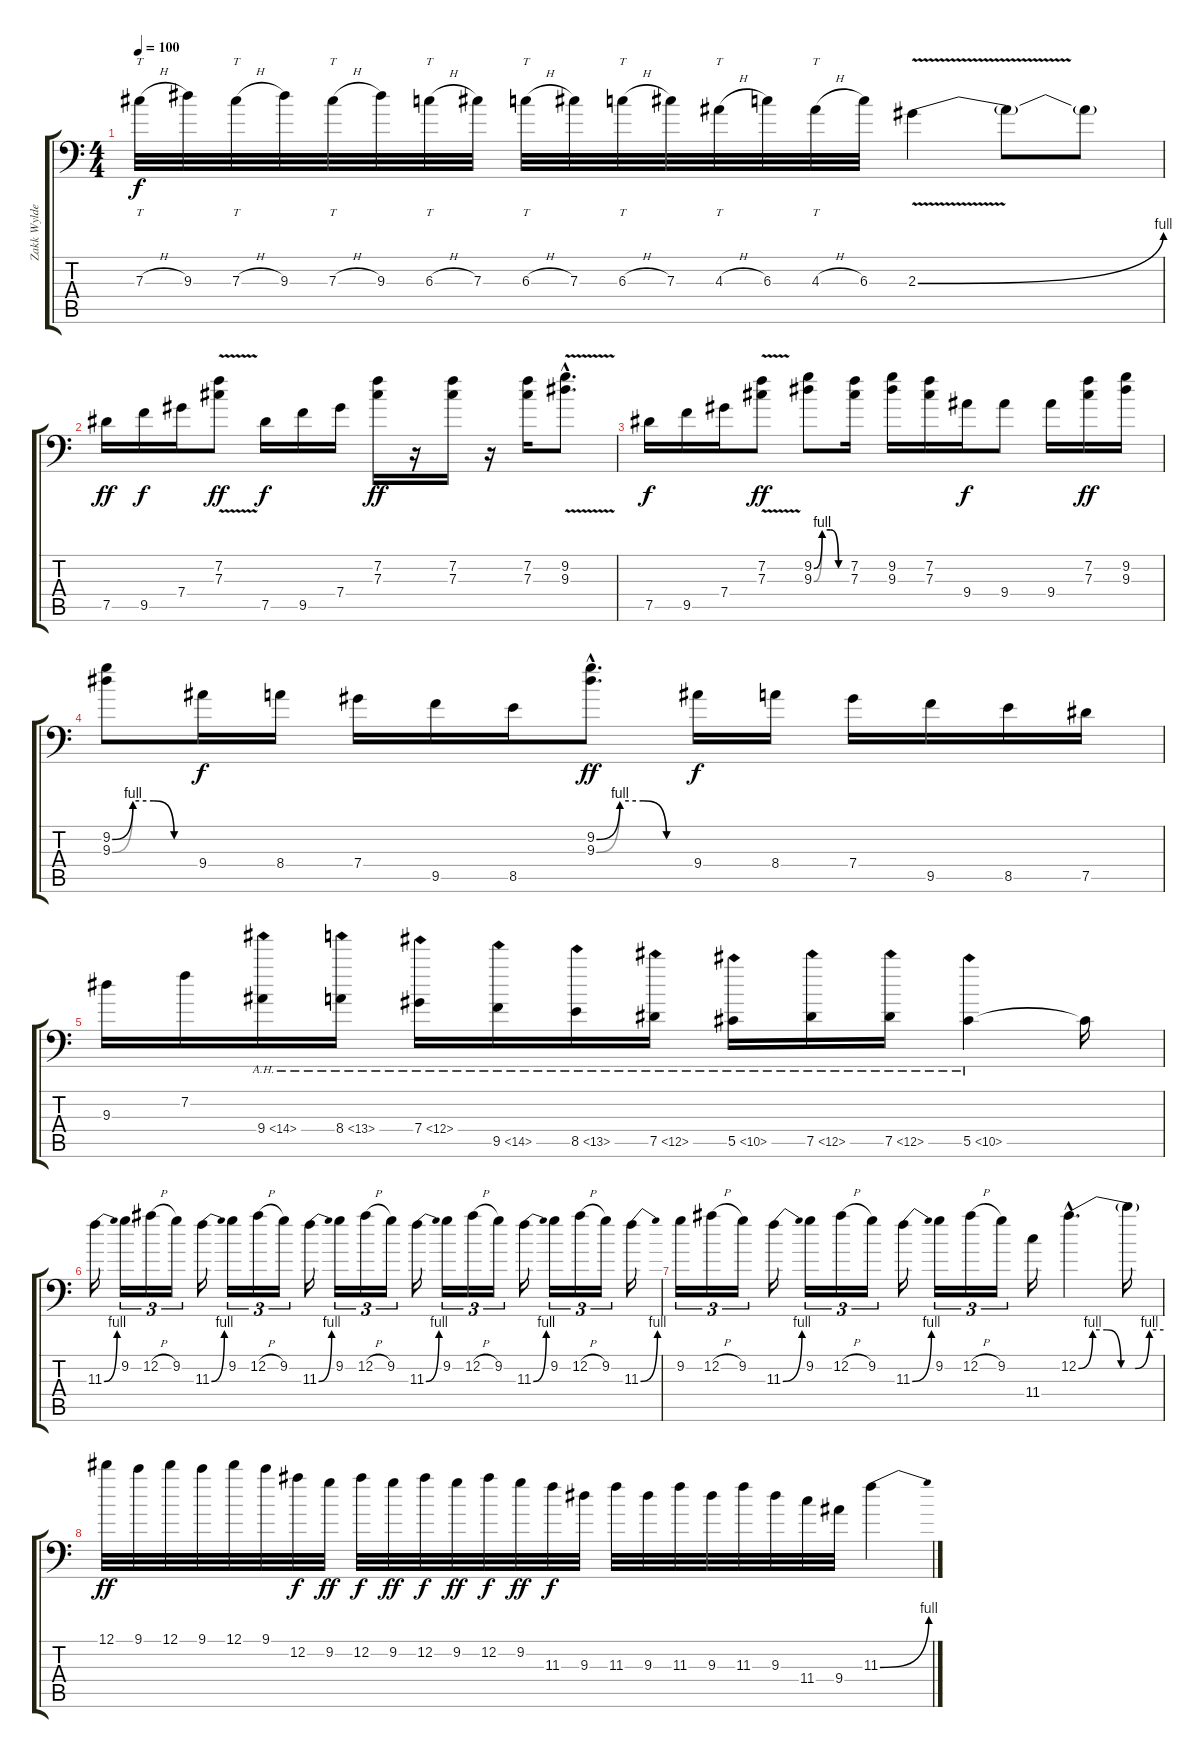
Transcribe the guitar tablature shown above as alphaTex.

\track ("Zakk Wylde" "Zakk Wylde") {instrument overdrivenguitar}
\staff {score tabs}
\tuning (Eb4 Bb3 Gb3 Db3 Ab2 Bb1) {hide}
\ts (4 4)
\tempo 100
\clef f4
\ks c
7.3{h}.32{tt dy f} 9.3.32 7.3{h}.32{tt} 9.3.32 7.3{h}.32{tt} 9.3.32 6.3{h}.32{tt} 7.3.32 6.3{h}.32{tt} 7.3.32 6.3{h}.32{tt} 7.3.32 4.3{h}.32{tt} 6.3.32 4.3{h}.32{tt} 6.3.32 2.3{be (bend 0 0 60 4) v}.4 2.3{t}.8 2.3{t}.8 |
7.5.16{dy ff} 9.5.16{dy f} 7.4.16 (7.2{v} 7.3{v}).8{dy ff} 7.5.16{dy f} 9.5.16 7.4.16 (7.2 7.3).16{dy ff} r.16 (7.2 7.3).16 r.16 (7.2 7.3).16 (9.2{v hac} 9.3{v hac}).8{d} |
7.5.16{dy f} 9.5.16 7.4.16 (7.2{v} 7.3{v}).8{dy ff} (9.2{be (custom 0 0 15 4 30 4 45 0 60 0)} 9.3{be (custom 0 0 15 4 30 4 45 0 60 0)}).8 (7.2 7.3).16 (9.2 9.3).16 (7.2 7.3).16 9.4.16{dy f} 9.4.8 9.4.16 (7.2 7.3).16{dy ff} (9.2 9.3).16 |
(9.2{be (custom 0 0 15 4 30 4 45 0 60 0)} 9.3{be (custom 0 0 15 4 30 4 45 0 60 0)}).8 9.4.16{dy f} 8.4.16 7.4.16 9.5.16 8.5.16 (9.2{be (custom 0 0 15 4 30 4 45 0 60 0) hac} 9.3{be (custom 0 0 15 4 30 4 45 0 60 0) hac}).8{d dy ff} 9.4.16{dy f} 8.4.16 7.4.16 9.5.16 8.5.16 7.5.16 |
9.3.16 7.2.16 9.4{ah 5}.16 8.4{ah 5}.16 7.4{ah 5}.16 9.5{ah 5}.16 8.5{ah 5}.16 7.5{ah 5}.16 5.5{ah 5}.16 7.5{ah 5}.16 7.5{ah 5}.16 5.5{ah 5}.4 5.5{t}.16 |
11.3{be (bend 0 0 60 4)}.16 9.2.16{tu (3 2)} 12.2{h}.16{tu (3 2)} 9.2.16{tu (3 2)} 11.3{be (bend 0 0 60 4)}.16 9.2.16{tu (3 2)} 12.2{h}.16{tu (3 2)} 9.2.16{tu (3 2)} 11.3{be (bend 0 0 60 4)}.16 9.2.16{tu (3 2)} 12.2{h}.16{tu (3 2)} 9.2.16{tu (3 2)} 11.3{be (bend 0 0 60 4)}.16 9.2.16{tu (3 2)} 12.2{h}.16{tu (3 2)} 9.2.16{tu (3 2)} 11.3{be (bend 0 0 60 4)}.16 9.2.16{tu (3 2)} 12.2{h}.16{tu (3 2)} 9.2.16{tu (3 2)} 11.3{be (bend 0 0 60 4)}.16 |
9.2.16{tu (3 2)} 12.2{h}.16{tu (3 2)} 9.2.16{tu (3 2)} 11.3{be (bend 0 0 60 4)}.16 9.2.16{tu (3 2)} 12.2{h}.16{tu (3 2)} 9.2.16{tu (3 2)} 11.3{be (bend 0 0 60 4)}.16 9.2.16{tu (3 2)} 12.2{h}.16{tu (3 2)} 9.2.16{tu (3 2)} 11.4.16 12.2{be (custom 0 0 10 4 20 4 30 0 40 0 50 4 60 4) hac}.4{d} 12.2{t}.16 |
12.1.32{dy ff} 9.1.32 12.1.32 9.1.32 12.1.32 9.1.32 12.2.32{dy f} 9.2.32{dy ff} 12.2.32{dy f} 9.2.32{dy ff} 12.2.32{dy f} 9.2.32{dy ff} 12.2.32{dy f} 9.2.32{dy ff} 11.3.32{dy f} 9.3.32 11.3.32 9.3.32 11.3.32 9.3.32 11.3.32 9.3.32 11.4.32 9.4.32 11.3{be (bend 0 0 60 4)}.4
